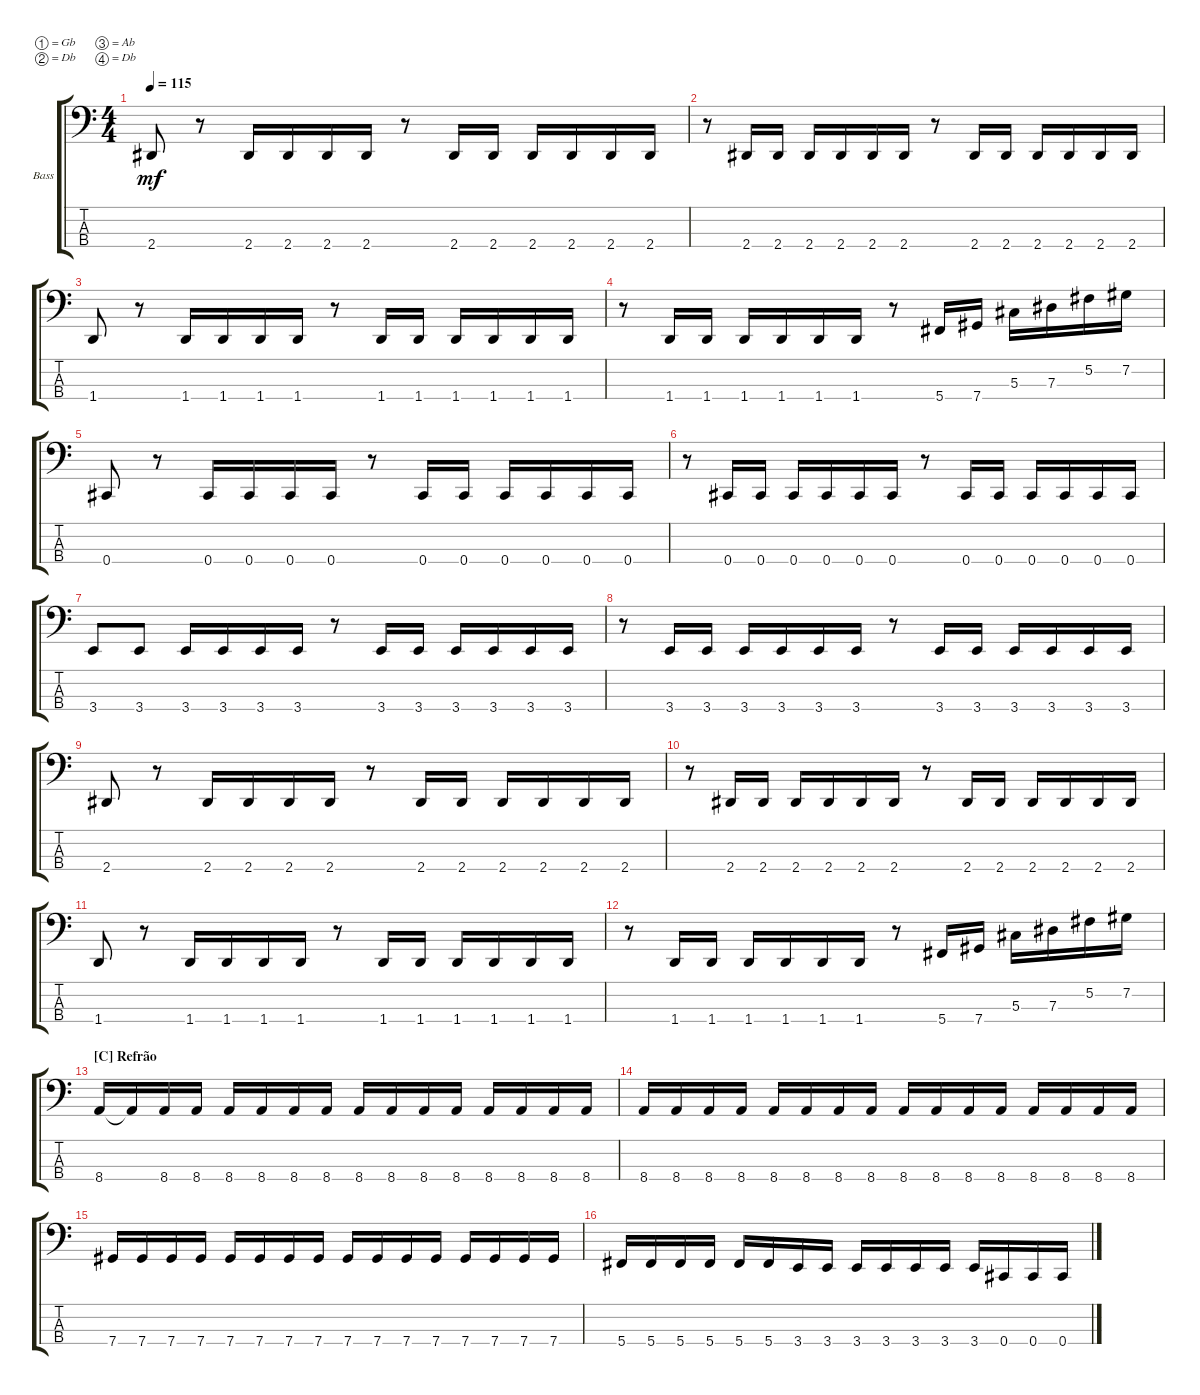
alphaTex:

\defaultSystemsLayout 4
\bracketExtendMode groupsimilarinstruments
\firstSystemTrackNameOrientation horizontal
\otherSystemsTrackNameOrientation horizontal
\track ("Bass" "Bass") {multiBarRest instrument electricbassfinger}
\staff {score tabs}
\tuning (Gb2 Db2 Ab1 Db1)
\ts (4 4)
\tempo 115
\clef f4
\ks c
2.4.8{dy mf} r.8 2.4.16 2.4.16 2.4.16 2.4.16 r.8 2.4.16 2.4.16 2.4.16 2.4.16 2.4.16 2.4.16 |
r.8 2.4.16 2.4.16 2.4.16 2.4.16 2.4.16 2.4.16 r.8 2.4.16 2.4.16 2.4.16 2.4.16 2.4.16 2.4.16 |
1.4.8 r.8 1.4.16 1.4.16 1.4.16 1.4.16 r.8 1.4.16 1.4.16 1.4.16 1.4.16 1.4.16 1.4.16 |
r.8 1.4.16 1.4.16 1.4.16 1.4.16 1.4.16 1.4.16 r.8 5.4.16 7.4.16 5.3.16 7.3.16 5.2.16 7.2.16 |
0.4.8 r.8 0.4.16 0.4.16 0.4.16 0.4.16 r.8 0.4.16 0.4.16 0.4.16 0.4.16 0.4.16 0.4.16 |
r.8 0.4.16 0.4.16 0.4.16 0.4.16 0.4.16 0.4.16 r.8 0.4.16 0.4.16 0.4.16 0.4.16 0.4.16 0.4.16 |
3.4.8 3.4.8 3.4.16 3.4.16 3.4.16 3.4.16 r.8 3.4.16 3.4.16 3.4.16 3.4.16 3.4.16 3.4.16 |
r.8 3.4.16 3.4.16 3.4.16 3.4.16 3.4.16 3.4.16 r.8 3.4.16 3.4.16 3.4.16 3.4.16 3.4.16 3.4.16 |
2.4.8 r.8 2.4.16 2.4.16 2.4.16 2.4.16 r.8 2.4.16 2.4.16 2.4.16 2.4.16 2.4.16 2.4.16 |
r.8 2.4.16 2.4.16 2.4.16 2.4.16 2.4.16 2.4.16 r.8 2.4.16 2.4.16 2.4.16 2.4.16 2.4.16 2.4.16 |
1.4.8 r.8 1.4.16 1.4.16 1.4.16 1.4.16 r.8 1.4.16 1.4.16 1.4.16 1.4.16 1.4.16 1.4.16 |
r.8 1.4.16 1.4.16 1.4.16 1.4.16 1.4.16 1.4.16 r.8 5.4.16 7.4.16 5.3.16 7.3.16 5.2.16 7.2.16 |
\section ("C" "Refrão")
8.4.16 8.4{t}.16 8.4.16 8.4.16 8.4.16 8.4.16 8.4.16 8.4.16 8.4.16 8.4.16 8.4.16 8.4.16 8.4.16 8.4.16 8.4.16 8.4.16 |
8.4.16 8.4.16 8.4.16 8.4.16 8.4.16 8.4.16 8.4.16 8.4.16 8.4.16 8.4.16 8.4.16 8.4.16 8.4.16 8.4.16 8.4.16 8.4.16 |
7.4.16 7.4.16 7.4.16 7.4.16 7.4.16 7.4.16 7.4.16 7.4.16 7.4.16 7.4.16 7.4.16 7.4.16 7.4.16 7.4.16 7.4.16 7.4.16 |
5.4.16 5.4.16 5.4.16 5.4.16 5.4.16 5.4.16 3.4.16 3.4.16 3.4.16 3.4.16 3.4.16 3.4.16 3.4.16 0.4.16 0.4.16 0.4.16
